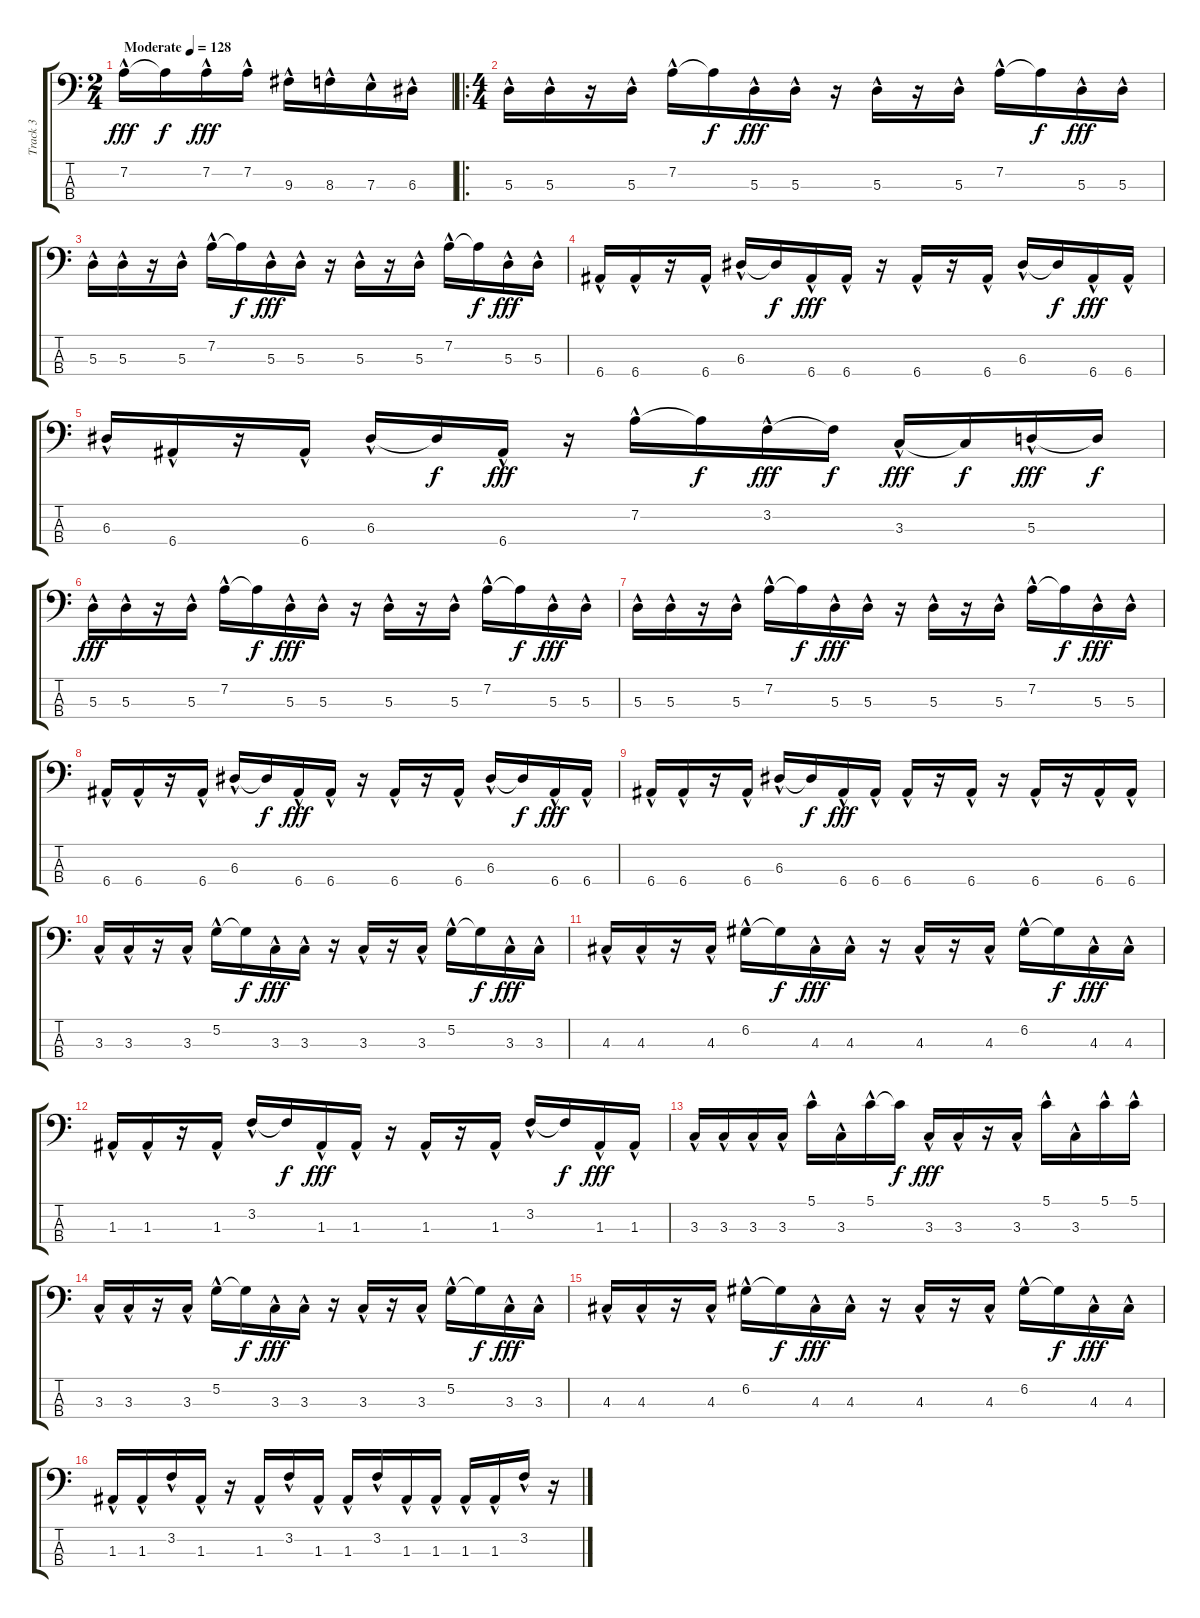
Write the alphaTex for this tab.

\track ("Track 3" "Track 3") {instrument electricbasspick}
\staff {score tabs}
\tuning (G2 D2 A1 E1) {hide}
\ts (2 4)
\tempo (128 "Moderate")
\clef f4
\ks c
7.2{hac}.16{dy fff instrument electricbasspick} 7.2{t}.16{dy f} 7.2{hac}.16{dy fff} 7.2{hac}.16 9.3{hac}.16 8.3{hac}.16 7.3{hac}.16 6.3{hac}.16 |
\ro
\ts (4 4)
5.3{hac}.16 5.3{hac}.16 r.16 5.3{hac}.16 7.2{hac}.16 7.2{t}.16{dy f} 5.3{hac}.16{dy fff} 5.3{hac}.16 r.16 5.3{hac}.16 r.16 5.3{hac}.16 7.2{hac}.16 7.2{t}.16{dy f} 5.3{hac}.16{dy fff} 5.3{hac}.16 |
5.3{hac}.16 5.3{hac}.16 r.16 5.3{hac}.16 7.2{hac}.16 7.2{t}.16{dy f} 5.3{hac}.16{dy fff} 5.3{hac}.16 r.16 5.3{hac}.16 r.16 5.3{hac}.16 7.2{hac}.16 7.2{t}.16{dy f} 5.3{hac}.16{dy fff} 5.3{hac}.16 |
6.4{hac}.16 6.4{hac}.16 r.16 6.4{hac}.16 6.3{hac}.16 6.3{t}.16{dy f} 6.4{hac}.16{dy fff} 6.4{hac}.16 r.16 6.4{hac}.16 r.16 6.4{hac}.16 6.3{hac}.16 6.3{t}.16{dy f} 6.4{hac}.16{dy fff} 6.4{hac}.16 |
6.3{hac}.16 6.4{hac}.16 r.16 6.4{hac}.16 6.3{hac}.16 6.3{t}.16{dy f} 6.4{hac}.16{dy fff} r.16 7.2{hac}.16 7.2{t}.16{dy f} 3.2{hac}.16{dy fff} 3.2{t}.16{dy f} 3.3{hac}.16{dy fff} 3.3{t}.16{dy f} 5.3{hac}.16{dy fff} 5.3{t}.16{dy f} |
5.3{hac}.16{dy fff} 5.3{hac}.16 r.16 5.3{hac}.16 7.2{hac}.16 7.2{t}.16{dy f} 5.3{hac}.16{dy fff} 5.3{hac}.16 r.16 5.3{hac}.16 r.16 5.3{hac}.16 7.2{hac}.16 7.2{t}.16{dy f} 5.3{hac}.16{dy fff} 5.3{hac}.16 |
5.3{hac}.16 5.3{hac}.16 r.16 5.3{hac}.16 7.2{hac}.16 7.2{t}.16{dy f} 5.3{hac}.16{dy fff} 5.3{hac}.16 r.16 5.3{hac}.16 r.16 5.3{hac}.16 7.2{hac}.16 7.2{t}.16{dy f} 5.3{hac}.16{dy fff} 5.3{hac}.16 |
6.4{hac}.16 6.4{hac}.16 r.16 6.4{hac}.16 6.3{hac}.16 6.3{t}.16{dy f} 6.4{hac}.16{dy fff} 6.4{hac}.16 r.16 6.4{hac}.16 r.16 6.4{hac}.16 6.3{hac}.16 6.3{t}.16{dy f} 6.4{hac}.16{dy fff} 6.4{hac}.16 |
6.4{hac}.16 6.4{hac}.16 r.16 6.4{hac}.16 6.3{hac}.16 6.3{t}.16{dy f} 6.4{hac}.16{dy fff} 6.4{hac}.16 6.4{hac}.16 r.16 6.4{hac}.16 r.16 6.4{hac}.16 r.16 6.4{hac}.16 6.4{hac}.16 |
3.3{hac}.16 3.3{hac}.16 r.16 3.3{hac}.16 5.2{hac}.16 5.2{t}.16{dy f} 3.3{hac}.16{dy fff} 3.3{hac}.16 r.16 3.3{hac}.16 r.16 3.3{hac}.16 5.2{hac}.16 5.2{t}.16{dy f} 3.3{hac}.16{dy fff} 3.3{hac}.16 |
4.3{hac}.16 4.3{hac}.16 r.16 4.3{hac}.16 6.2{hac}.16 6.2{t}.16{dy f} 4.3{hac}.16{dy fff} 4.3{hac}.16 r.16 4.3{hac}.16 r.16 4.3{hac}.16 6.2{hac}.16 6.2{t}.16{dy f} 4.3{hac}.16{dy fff} 4.3{hac}.16 |
1.3{hac}.16 1.3{hac}.16 r.16 1.3{hac}.16 3.2{hac}.16 3.2{t}.16{dy f} 1.3{hac}.16{dy fff} 1.3{hac}.16 r.16 1.3{hac}.16 r.16 1.3{hac}.16 3.2{hac}.16 3.2{t}.16{dy f} 1.3{hac}.16{dy fff} 1.3{hac}.16 |
3.3{hac}.16 3.3{hac}.16 3.3{hac}.16 3.3{hac}.16 5.1{hac}.16 3.3{hac}.16 5.1{hac}.16 5.1{t}.16{dy f} 3.3{hac}.16{dy fff} 3.3{hac}.16 r.16 3.3{hac}.16 5.1{hac}.16 3.3{hac}.16 5.1{hac}.16 5.1{hac}.16 |
3.3{hac}.16 3.3{hac}.16 r.16 3.3{hac}.16 5.2{hac}.16 5.2{t}.16{dy f} 3.3{hac}.16{dy fff} 3.3{hac}.16 r.16 3.3{hac}.16 r.16 3.3{hac}.16 5.2{hac}.16 5.2{t}.16{dy f} 3.3{hac}.16{dy fff} 3.3{hac}.16 |
4.3{hac}.16 4.3{hac}.16 r.16 4.3{hac}.16 6.2{hac}.16 6.2{t}.16{dy f} 4.3{hac}.16{dy fff} 4.3{hac}.16 r.16 4.3{hac}.16 r.16 4.3{hac}.16 6.2{hac}.16 6.2{t}.16{dy f} 4.3{hac}.16{dy fff} 4.3{hac}.16 |
1.3{hac}.16 1.3{hac}.16 3.2{hac}.16 1.3{hac}.16 r.16 1.3{hac}.16 3.2{hac}.16 1.3{hac}.16 1.3{hac}.16 3.2{hac}.16 1.3{hac}.16 1.3{hac}.16 1.3{hac}.16 1.3{hac}.16 3.2{hac}.16 r.16
